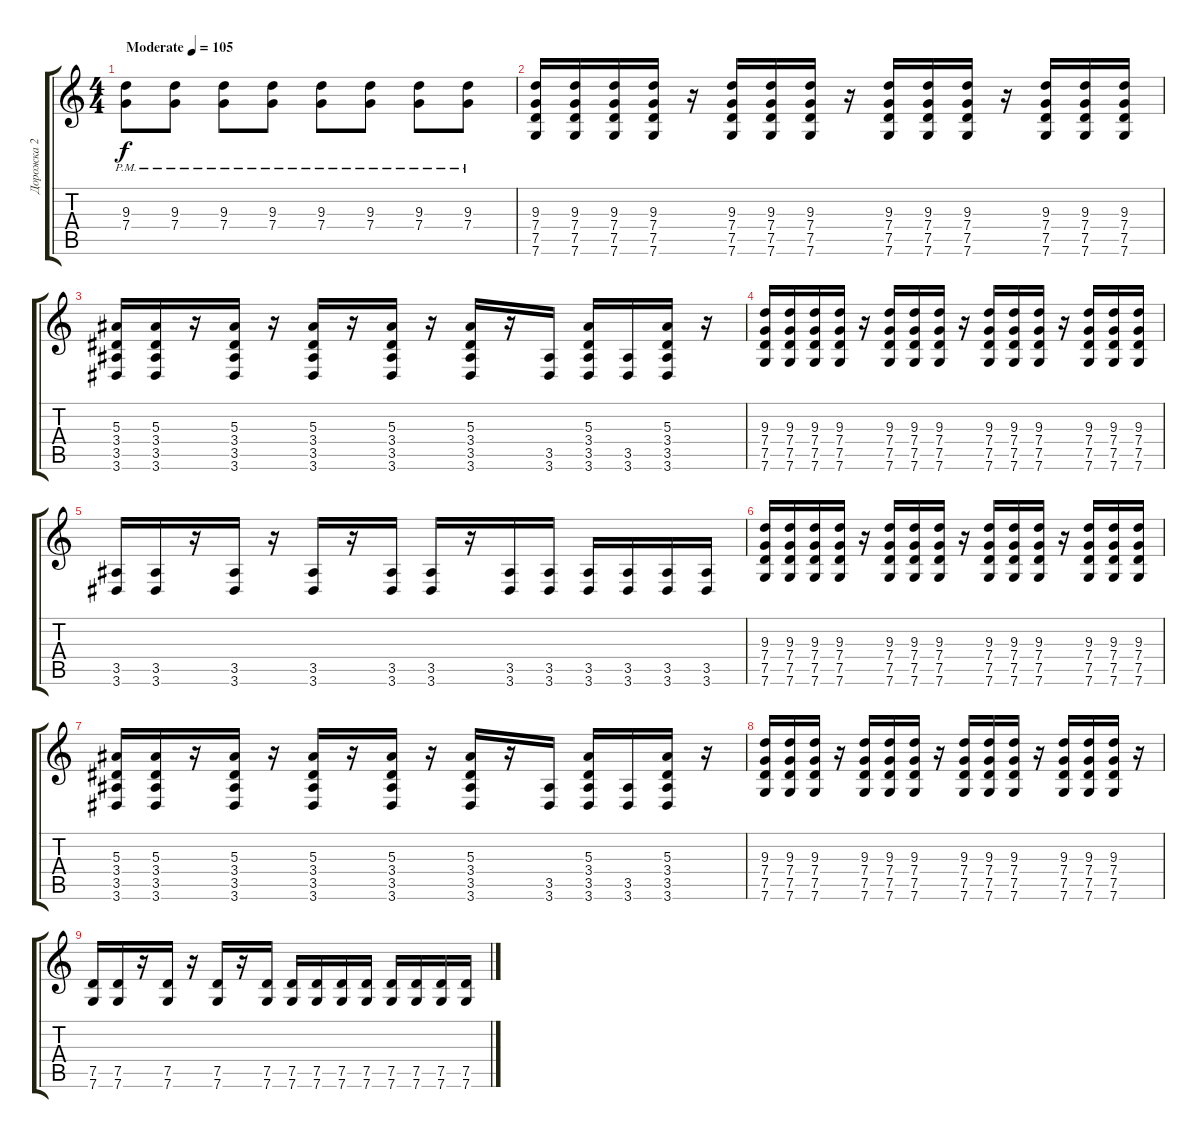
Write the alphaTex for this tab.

\track ("Дорожка 2" "Дорожка 2") {instrument overdrivenguitar}
\staff {score tabs}
\tuning (D4 A3 F3 C3 G2 C2) {hide}
\ts (4 4)
\tempo (105 "Moderate")
\clef g2
\ks c
(9.3{pm} 7.4{pm}).8{dy f instrument overdrivenguitar} (9.3{pm} 7.4{pm}).8 (9.3{pm} 7.4{pm}).8 (9.3{pm} 7.4{pm}).8 (9.3{pm} 7.4{pm}).8 (9.3{pm} 7.4{pm}).8 (9.3{pm} 7.4{pm}).8 (9.3{pm} 7.4{pm}).8 |
(9.3 7.4 7.5 7.6).16 (9.3 7.4 7.5 7.6).16 (9.3 7.4 7.5 7.6).16 (9.3 7.4 7.5 7.6).16 r.16 (9.3 7.4 7.5 7.6).16 (9.3 7.4 7.5 7.6).16 (9.3 7.4 7.5 7.6).16 r.16 (9.3 7.4 7.5 7.6).16 (9.3 7.4 7.5 7.6).16 (9.3 7.4 7.5 7.6).16 r.16 (9.3 7.4 7.5 7.6).16 (9.3 7.4 7.5 7.6).16 (9.3 7.4 7.5 7.6).16 |
(5.3 3.4 3.5 3.6).16 (5.3 3.4 3.5 3.6).16 r.16 (5.3 3.4 3.5 3.6).16 r.16 (5.3 3.4 3.5 3.6).16 r.16 (5.3 3.4 3.5 3.6).16 r.16 (5.3 3.4 3.5 3.6).16 r.16 (3.5 3.6).16 (5.3 3.4 3.5 3.6).16 (3.5 3.6).16 (5.3 3.4 3.5 3.6).16 r.16 |
(9.3 7.4 7.5 7.6).16 (9.3 7.4 7.5 7.6).16 (9.3 7.4 7.5 7.6).16 (9.3 7.4 7.5 7.6).16 r.16 (9.3 7.4 7.5 7.6).16 (9.3 7.4 7.5 7.6).16 (9.3 7.4 7.5 7.6).16 r.16 (9.3 7.4 7.5 7.6).16 (9.3 7.4 7.5 7.6).16 (9.3 7.4 7.5 7.6).16 r.16 (9.3 7.4 7.5 7.6).16 (9.3 7.4 7.5 7.6).16 (9.3 7.4 7.5 7.6).16 |
(3.5 3.6).16 (3.5 3.6).16 r.16 (3.5 3.6).16 r.16 (3.5 3.6).16 r.16 (3.5 3.6).16 (3.5 3.6).16 r.16 (3.5 3.6).16 (3.5 3.6).16 (3.5 3.6).16 (3.5 3.6).16 (3.5 3.6).16 (3.5 3.6).16 |
(9.3 7.4 7.5 7.6).16 (9.3 7.4 7.5 7.6).16 (9.3 7.4 7.5 7.6).16 (9.3 7.4 7.5 7.6).16 r.16 (9.3 7.4 7.5 7.6).16 (9.3 7.4 7.5 7.6).16 (9.3 7.4 7.5 7.6).16 r.16 (9.3 7.4 7.5 7.6).16 (9.3 7.4 7.5 7.6).16 (9.3 7.4 7.5 7.6).16 r.16 (9.3 7.4 7.5 7.6).16 (9.3 7.4 7.5 7.6).16 (9.3 7.4 7.5 7.6).16 |
(5.3 3.4 3.5 3.6).16 (5.3 3.4 3.5 3.6).16 r.16 (5.3 3.4 3.5 3.6).16 r.16 (5.3 3.4 3.5 3.6).16 r.16 (5.3 3.4 3.5 3.6).16 r.16 (5.3 3.4 3.5 3.6).16 r.16 (3.5 3.6).16 (5.3 3.4 3.5 3.6).16 (3.5 3.6).16 (5.3 3.4 3.5 3.6).16 r.16 |
(9.3 7.4 7.5 7.6).16 (9.3 7.4 7.5 7.6).16 (9.3 7.4 7.5 7.6).16 r.16 (9.3 7.4 7.5 7.6).16 (9.3 7.4 7.5 7.6).16 (9.3 7.4 7.5 7.6).16 r.16 (9.3 7.4 7.5 7.6).16 (9.3 7.4 7.5 7.6).16 (9.3 7.4 7.5 7.6).16 r.16 (9.3 7.4 7.5 7.6).16 (9.3 7.4 7.5 7.6).16 (9.3 7.4 7.5 7.6).16 r.16 |
(7.5 7.6).16 (7.5 7.6).16 r.16 (7.5 7.6).16 r.16 (7.5 7.6).16 r.16 (7.5 7.6).16 (7.5 7.6).16 (7.5 7.6).16 (7.5 7.6).16 (7.5 7.6).16 (7.5 7.6).16 (7.5 7.6).16 (7.5 7.6).16 (7.5 7.6).16
